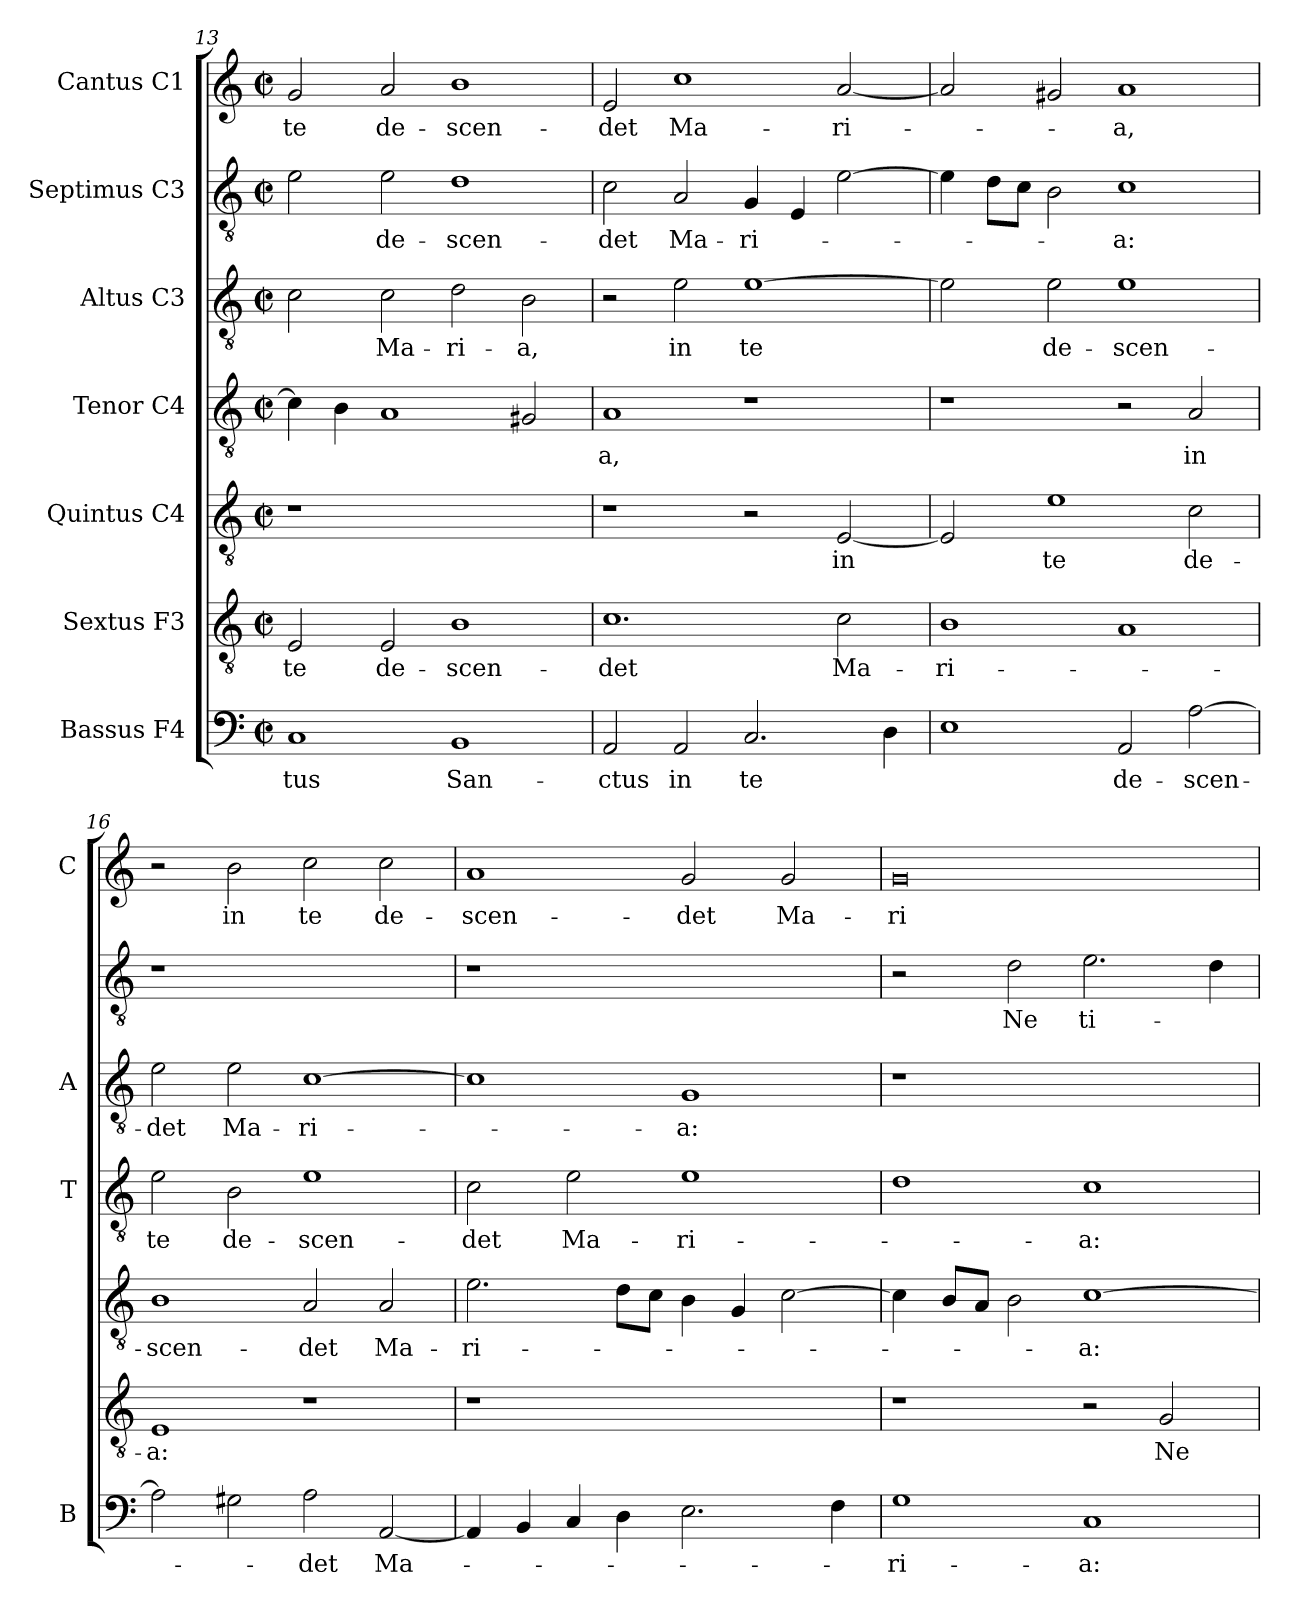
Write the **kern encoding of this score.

**kern	**text	**kern	**text	**kern	**text	**kern	**text	**kern	**text	**kern	**text	**kern	**text
*part7	*part7	*part6	*part6	*part5	*part5	*part4	*part4	*part3	*part3	*part2	*part2	*part1	*part1
*staff7	*staff7	*staff6	*staff6	*staff5	*staff5	*staff4	*staff4	*staff3	*staff3	*staff2	*staff2	*staff1	*staff1
*I"Bassus F4	*	*I"Sextus F3	*	*I"Quintus C4	*	*I"Tenor C4	*	*I"Altus C3	*	*I"Septimus C3	*	*I"Cantus C1	*
*I'B	*	*	*	*	*	*I'T	*	*I'A	*	*	*	*I'C	*
*clefF4	*	*clefGv2	*	*clefGv2	*	*clefGv2	*	*clefGv2	*	*clefGv2	*	*clefG2	*
*k[]	*	*k[]	*	*k[]	*	*k[]	*	*k[]	*	*k[]	*	*k[]	*
*C:	*	*C:	*	*C:	*	*C:	*	*C:	*	*C:	*	*C:	*
*M2/2	*	*M2/2	*	*M2/2	*	*M2/2	*	*M2/2	*	*M2/2	*	*M2/2	*
*met(c|)	*	*met(c|)	*	*met(c|)	*	*met(c|)	*	*met(c|)	*	*met(c|)	*	*met(c|)	*
=13	=13	=13	=13	=13	=13	=13	=13	=13	=13	=13	=13	=13	=13
!	!LO:LY:b	!	!LO:LY:b	!	!	!	!	!	!	!	!	!	!LO:LY:b
1C	-tus	2E/	te	1r	.	4c\]	.	2c\	.	2e\	.	2g/	te
.	.	.	.	.	.	4B\	.	.	.	.	.	.	.
!	!	!	!LO:LY:b	!	!	!	!	!	!LO:LY:b	!	!LO:LY:b	!	!LO:LY:b
.	.	2E/	de-	.	.	1A	.	2c\	Ma-	2e\	de-	2a/	de-
!	!LO:LY:b	!	!LO:LY:b	!	!	!	!	!	!LO:LY:b	!	!LO:LY:b	!	!LO:LY:b
1BB	San-	1B	-scen-	1ryy	.	.	.	2d\	-ri-	1d	-scen-	1b	-scen-
!	!	!	!	!	!	!	!	!	!LO:LY:b	!	!	!	!
.	.	.	.	.	.	2G#/	.	2B\	-a,	.	.	.	.
=14	=14	=14	=14	=14	=14	=14	=14	=14	=14	=14	=14	=14	=14
!	!LO:LY:b	!	!LO:LY:b	!	!	!	!LO:LY:b	!	!	!	!LO:LY:b	!	!LO:LY:b
2AA/	-ctus	1.c	-det	1r	.	1A	-a,	2r	.	2c\	-det	2e/	-det
!	!LO:LY:b	!	!	!	!	!	!	!	!LO:LY:b	!	!LO:LY:b	!	!LO:LY:b
2AA/	in	.	.	.	.	.	.	2e\	in	2A/	Ma-	1cc	Ma-
!	!LO:LY:b	!	!	!	!	!	!	!	!LO:LY:b	!	!LO:LY:b	!	!
2.C/	te	.	.	2r	.	1r	.	[1e	te	4G/	-ri-	.	.
.	.	.	.	.	.	.	.	.	.	4E/	.	.	.
!	!	!	!LO:LY:b	!	!LO:LY:b	!	!	!	!	!	!	!	!LO:LY:b
.	.	2c\	Ma-	[2E/	in	.	.	.	.	[2e\	.	[2a/	-ri-
4D\	.	.	.	.	.	.	.	.	.	.	.	.	.
=15	=15	=15	=15	=15	=15	=15	=15	=15	=15	=15	=15	=15	=15
!	!	!	!LO:LY:b	!	!	!	!	!	!	!	!	!	!
1E	.	1B	-ri-	2E/]	.	1r	.	2e\]	.	4e\]	.	2a/]	.
.	.	.	.	.	.	.	.	.	.	8d\L	.	.	.
.	.	.	.	.	.	.	.	.	.	8c\J	.	.	.
!	!	!	!	!	!LO:LY:b	!	!	!	!LO:LY:b	!	!	!	!
.	.	.	.	1e	te	.	.	2e\	de-	2B\	.	2g#/	.
!	!LO:LY:b	!	!	!	!	!	!	!	!LO:LY:b	!	!LO:LY:b	!	!LO:LY:b
2AA/	de-	1A	.	.	.	2r	.	1e	-scen-	1c	-a:	1a	-a,
!	!LO:LY:b	!	!	!	!LO:LY:b	!	!LO:LY:b	!	!	!	!	!	!
[2A\	-scen-	.	.	2c\	de-	2A/	in	.	.	.	.	.	.
=16	=16	=16	=16	=16	=16	=16	=16	=16	=16	=16	=16	=16	=16
!	!	!	!LO:LY:b	!	!LO:LY:b	!	!LO:LY:b	!	!LO:LY:b	!	!	!	!
2A\]	.	1E	-a:	1B	-scen-	2e\	te	2e\	-det	1r	.	2r	.
!	!	!	!	!	!	!	!LO:LY:b	!	!LO:LY:b	!	!	!	!LO:LY:b
2G#X\	.	.	.	.	.	2B\	de-	2e\	Ma-	.	.	2b\	in
!	!LO:LY:b	!	!	!	!LO:LY:b	!	!LO:LY:b	!	!LO:LY:b	!	!	!	!LO:LY:b
2A\	-det	1r	.	2A/	-det	1e	-scen-	[1c	-ri-	1ryy	.	2cc\	te
!	!LO:LY:b	!	!	!	!LO:LY:b	!	!	!	!	!	!	!	!LO:LY:b
[2AA/	Ma-	.	.	2A/	Ma-	.	.	.	.	.	.	2cc\	de-
=17	=17	=17	=17	=17	=17	=17	=17	=17	=17	=17	=17	=17	=17
!	!	!	!	!	!LO:LY:b	!	!LO:LY:b	!	!	!	!	!	!LO:LY:b
4AA/]	.	1r	.	2.e\	-ri-	2c\	-det	1c]	.	1r	.	1a	-scen-
4BB/	.	.	.	.	.	.	.	.	.	.	.	.	.
!	!	!	!	!	!	!	!LO:LY:b	!	!	!	!	!	!
4C/	.	.	.	.	.	2e\	Ma-	.	.	.	.	.	.
4D\	.	.	.	8d\L	.	.	.	.	.	.	.	.	.
.	.	.	.	8c\J	.	.	.	.	.	.	.	.	.
!	!	!	!	!	!	!	!LO:LY:b	!	!LO:LY:b	!	!	!	!LO:LY:b
2.E\	.	1ryy	.	4B\	.	1e	-ri-	1G	-a:	1ryy	.	2g/	-det
.	.	.	.	4G/	.	.	.	.	.	.	.	.	.
!	!	!	!	!	!	!	!	!	!	!	!	!	!LO:LY:b
.	.	.	.	[2c\	.	.	.	.	.	.	.	2g/	Ma-
4F\	.	.	.	.	.	.	.	.	.	.	.	.	.
!!LO:LB:g=z
=18	=18	=18	=18	=18	=18	=18	=18	=18	=18	=18	=18	=18	=18
!	!LO:LY:b	!	!	!	!	!	!	!	!	!	!	!	!LO:LY:b
1G	-ri-	1r	.	4c\]	.	1d	.	1r	.	2r	.	0g	-ri-
.	.	.	.	8B/L	.	.	.	.	.	.	.	.	.
.	.	.	.	8A/J	.	.	.	.	.	.	.	.	.
!	!	!	!	!	!	!	!	!	!	!	!LO:LY:b	!	!
.	.	.	.	2B\	.	.	.	.	.	2d\	Ne	.	.
!	!LO:LY:b	!	!	!	!LO:LY:b	!	!LO:LY:b	!	!	!	!LO:LY:b	!	!
1C	-a:	2r	.	[1c	-a:	1c	-a:	1ryy	.	2.e\	ti-	.	.
!	!	!	!LO:LY:b	!	!	!	!	!	!	!	!	!	!
.	.	2G/	Ne	.	.	.	.	.	.	.	.	.	.
.	.	.	.	.	.	.	.	.	.	4d\	.	.	.
=	=	=	=	=	=	=	=	=	=	=	=	=	=
*-	*-	*-	*-	*-	*-	*-	*-	*-	*-	*-	*-	*-	*-
